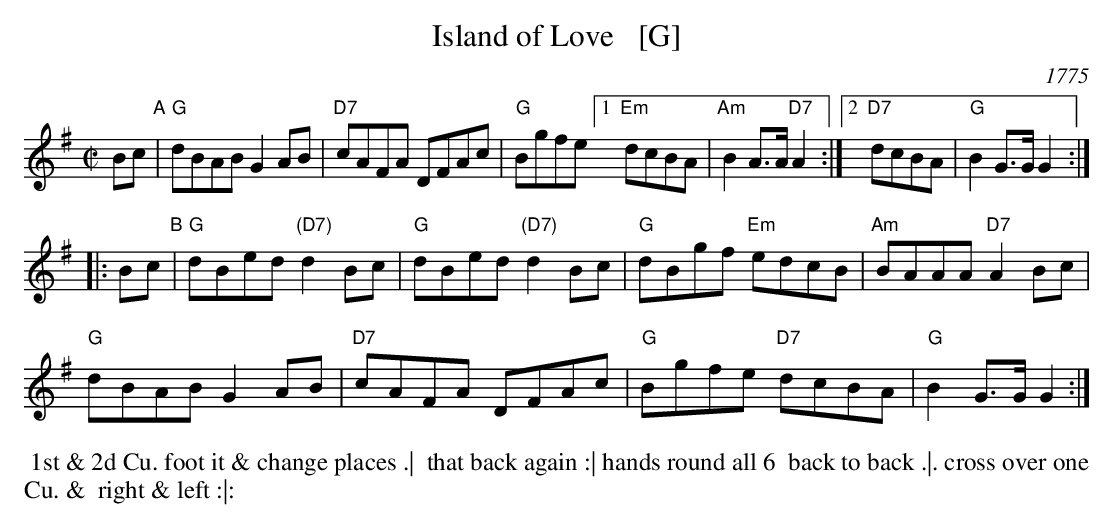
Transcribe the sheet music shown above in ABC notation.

X:1
T: Island of Love   [G]
O: 1775
M: C|
L: 1/8
K: G
Bc "A"|\
"G"dBAB G2AB | "D7"cAFA DFAc | "G"Bgfe \
[1 "Em"dcBA | "Am"B2A>A "D7"A2 :|\
[2 "D7"dcBA | "G"B2G>G G2 :|
|: Bc "B"|\
"G"dBed "(D7)"d2Bc | "G"dBed "(D7)"d2Bc |\
"G"dBgf "Em"edcB | "Am"BAAA "D7"A2Bc |
"G"dBAB G2AB | "D7"cAFA DFAc |\
"G"Bgfe "D7"dcBA | "G"B2G>G G2 :|
